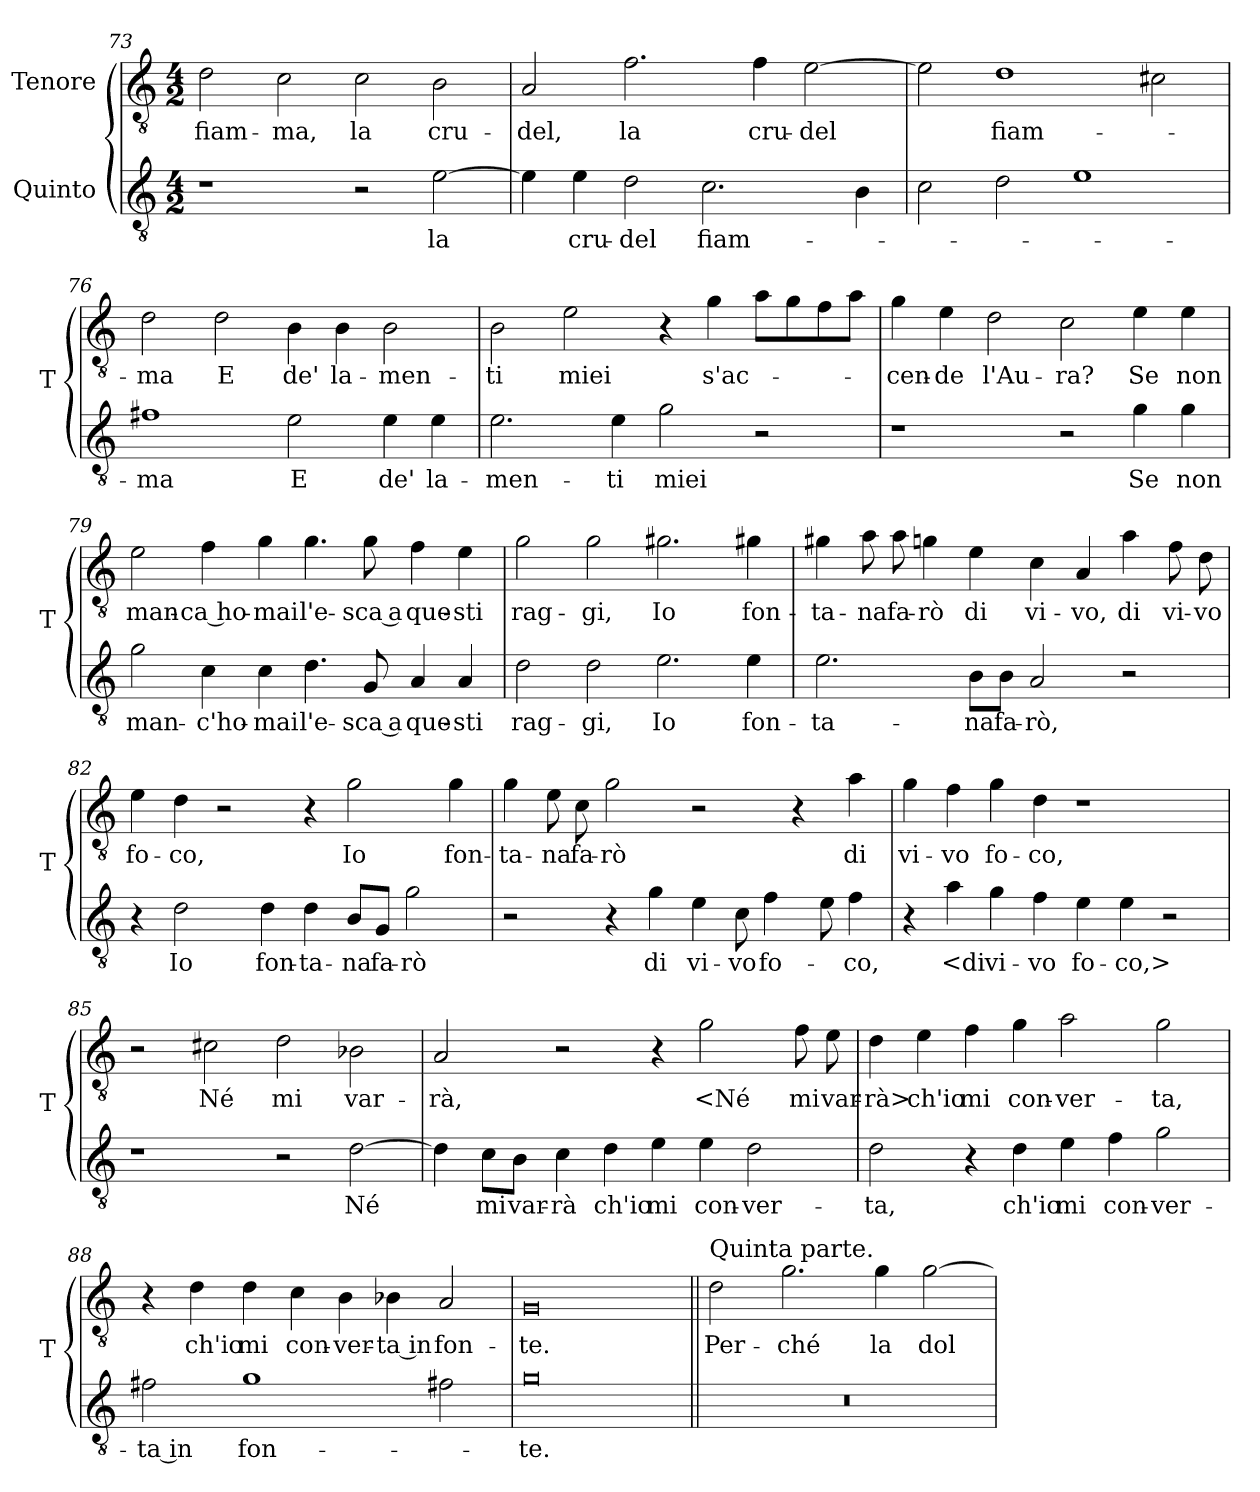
**kern	**text	**kern	**text
*part2	*part2	*part1	*part1
*staff2	*staff2	*staff1	*staff1
*I"Quinto	*	*I"Tenore	*
*	*	*I'T	*
*clefGv2	*	*clefGv2	*
*k[]	*	*k[]	*
*M4/2	*	*M4/2	*
=73	=73	=73	=73
1r	.	2d	fiam-
.	.	2c	-ma,
2r	.	2c	la
[2e	la	2B	cru-
=74	=74	=74	=74
4e]	.	2A	-del,
4e	cru-	.	.
2d	-del	2.f	la
2.c	fiam-	.	.
.	.	4f	cru-
.	.	[2e	-del
4B	.	.	.
=75	=75	=75	=75
2c	.	2e]	.
2d	.	1d	fiam-
1e	.	.	.
.	.	2c#X	.
=76	=76	=76	=76
1f#X	-ma	2d	-ma
.	.	2d	E
2e	E	4B	de'
.	.	4B	la-
4e	de'	2B	-men-
4e	la-	.	.
=77	=77	=77	=77
2.e	-men-	2B	-ti
.	.	2e	miei
4e	-ti	.	.
2g	miei	4r	.
.	.	4g	s'ac-
2r	.	8aL	.
.	.	8g	.
.	.	8f	.
.	.	8aJ	.
=78	=78	=78	=78
1r	.	4g	-cen-
.	.	4e	-de
.	.	2d	l'Au-
2r	.	2c	-ra?
4g	Se	4e	Se
4g	non	4e	non
=79	=79	=79	=79
2g	man-	2e	man-
4c	-c'ho-	4f	-ca ho-
4c	-mai	4g	-mai
4.d	l'e-	4.g	l'e-
8G	-sca a	8g	-sca a
4A	que-	4f	que-
4A	-sti	4e	-sti
=80	=80	=80	=80
2d	rag-	2g	rag-
2d	-gi,	2g	-gi,
2.e	Io	2.g#X	Io
4e	fon-	4g#X	fon-
=81	=81	=81	=81
2.e	-ta-	4g#X	-ta-
.	.	8a	-na
.	.	8a	fa-
.	.	4gn	-rò
8B\L	-na	4e	di
8B\J	fa-	.	.
2A	-rò,	4c	vi-
.	.	4A	-vo,
2r	.	4a	di
.	.	8f	vi-
.	.	8d	-vo
=82	=82	=82	=82
4r	.	4e	fo-
2d	Io	4d	-co,
.	.	2r	.
4d	fon-	.	.
4d	-ta-	4r	.
8B/L	-na	2g	Io
8G/J	fa-	.	.
2g	-rò	.	.
.	.	4g	fon-
=83	=83	=83	=83
2r	.	4g	-ta-
.	.	8e	-na
.	.	8c	fa-
4r	.	2g	-rò
4g	di	.	.
4e	vi-	2r	.
8c	-vo	.	.
4f	fo-	.	.
.	.	4r	.
8e	.	.	.
4f	-co,	4a	di
=84	=84	=84	=84
4r	.	4g	vi-
4a	<di	4f	-vo
4g	vi-	4g	fo-
4f	-vo	4d	-co,
4e	fo-	1r	.
4e	-co,>	.	.
2r	.	.	.
=85	=85	=85	=85
1r	.	2r	.
.	.	2c#X	Né
2r	.	2d	mi
[2d	Né	2B-X	var-
=86	=86	=86	=86
4d]	.	2A	-rà,
8c\L	mi	.	.
8B\J	var-	.	.
4c	-rà	2r	.
4d	ch'io	.	.
4e	mi	4r	.
4e	con-	2g	<Né
2d	-ver-	.	.
.	.	8f	mi
.	.	8e	var-
=87	=87	=87	=87
2d	-ta,	4d	-rà>
.	.	4e	ch'io
4r	.	4f	mi
4d	ch'io	4g	con-
4e	mi	2a	-ver-
4f	con-	.	.
2g	-ver-	2g	-ta,
=88	=88	=88	=88
2f#X	-ta in	4r	.
.	.	4d	ch'io
1g	fon-	4d	mi
.	.	4c	con-
.	.	4B	-ver-
.	.	4B-X	-ta in
2f#X	.	2A	fon-
=89	=89	=89	=89
0g	-te.	0G	-te.
=90||	=90||	=90||	=90||
!	!	!LO:TX:a:t=Quinta parte.	!
0r	.	2d	Per-
.	.	2.g	-ché
.	.	4g	la
.	.	[2g	dol-
=	=	=	=
*-	*-	*-	*-
